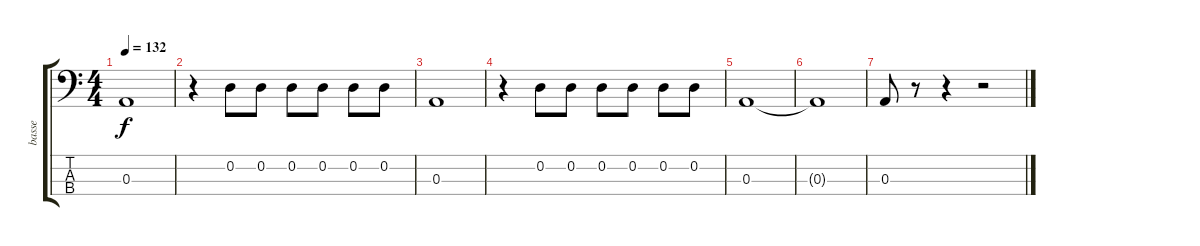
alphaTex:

\track ("basse" "basse") {instrument synthbass2}
\staff {score tabs}
\tuning (G2 D2 A1 E1) {hide}
\ts (4 4)
\tempo 132
\clef f4
\ks c
0.3.1{dy f} |
r.4 0.2.8 0.2.8 0.2.8 0.2.8 0.2.8 0.2.8 |
0.3.1 |
r.4 0.2.8 0.2.8 0.2.8 0.2.8 0.2.8 0.2.8 |
0.3.1 |
0.3{t}.1 |
0.3.8 r.8 r.4 r.2
